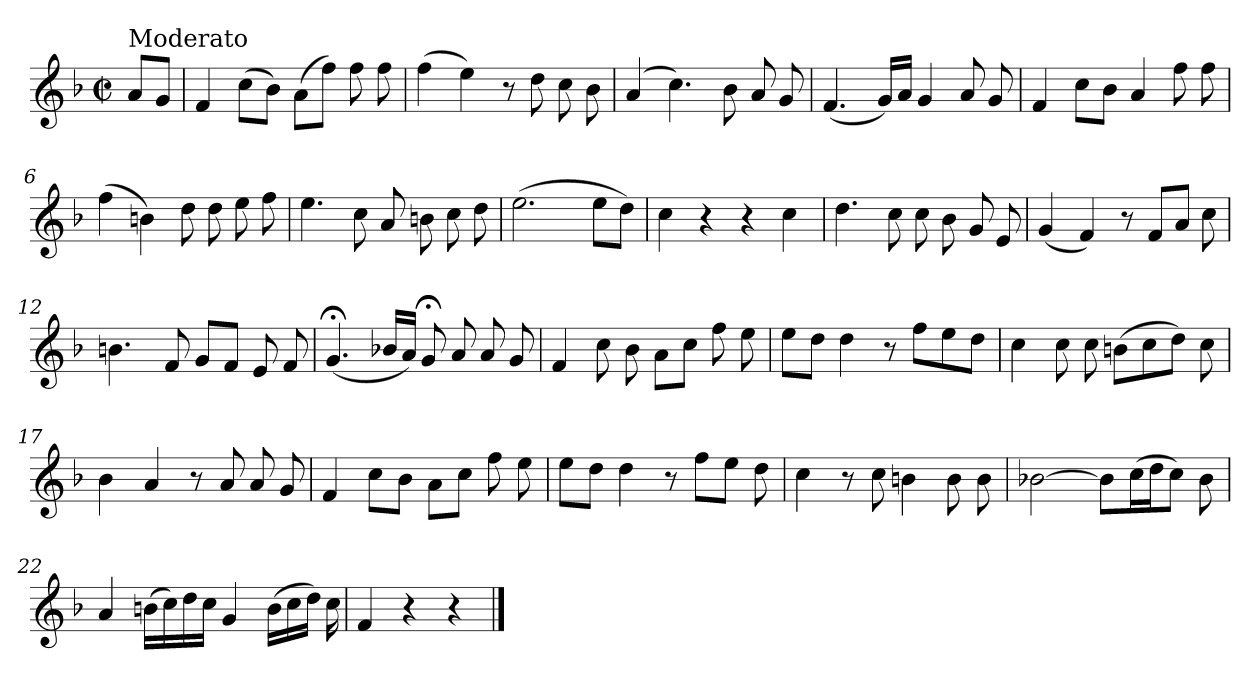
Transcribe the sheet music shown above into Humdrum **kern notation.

**kern
*part1
*staff1
*clefG2
*k[b-]
*F:
*M2/2
*met(c|)
=
!LO:TX:a:t=Moderato
8a/L
8g/J
=1
4f/
(>8cc\L
8b-\J)
(>8a\L
8ff\J)
8ff\
8ff\
=2
(>4ff\
4ee\)
8r
8dd\
8cc\
8b-\
=3
(>4a/
4.cc\)
8b-\
8a/
8g/
=4
(<4.f/
16g/LL)
16a/JJ
4g/
8a/
8g/
!!LO:LB:g=z
=5
4f/
8cc\L
8b-\J
4a/
8ff\
8ff\
=6
(>4ff\
4bn\)
8dd\
8dd\
8ee\
8ff\
=7
4.ee\
8cc\
8a/
8bn\
8cc\
8dd\
=8
(>2.ee\
8ee\L
8dd\J)
=9
4cc\
4r
4r
4cc\
!!LO:LB:g=z
=10
4.dd\
8cc\
8cc\
8b-\
8g/
8e/
=11
(<4g/
4f/)
8r
8f/L
8a/J
8cc\
=12
4.bn\
8f/
8g/L
8f/J
8e/
8f/
=13
(<4.g;</
16b-X/LL
16a/JJ)
8g;</
8a/
8a/
8g/
=14
4f/
8cc\
8b-\
8a\L
8cc\J
8ff\
8ee\
!!LO:LB:g=z
=15
8ee\L
8dd\J
4dd\
8r
8ff\L
8ee\
8dd\J
=16
4cc\
8cc\
8cc\
(>8bn\L
8cc\
8dd\J)
8cc\
=17
4b-\
4a/
8r
8a/
8a/
8g/
=18
4f/
8cc\L
8b-\J
8a\L
8cc\J
8ff\
8ee\
=19
8ee\L
8dd\J
4dd\
8r
8ff\L
8ee\J
8dd\
!!LO:LB:g=z
=20
4cc\
8r
8cc\
4bn\
8b\
8b\
=21
[2b-X\
8b-\L]
(>16cc\L
16dd\J
8cc\J)
8b-\
=22
4a/
(>16bn\LL
16cc\)
16dd\
16cc\JJ
4g/
(>16b\LL
16cc\
16dd\JJ)
16cc\
=23
4f/
4r
4r
==
*-
